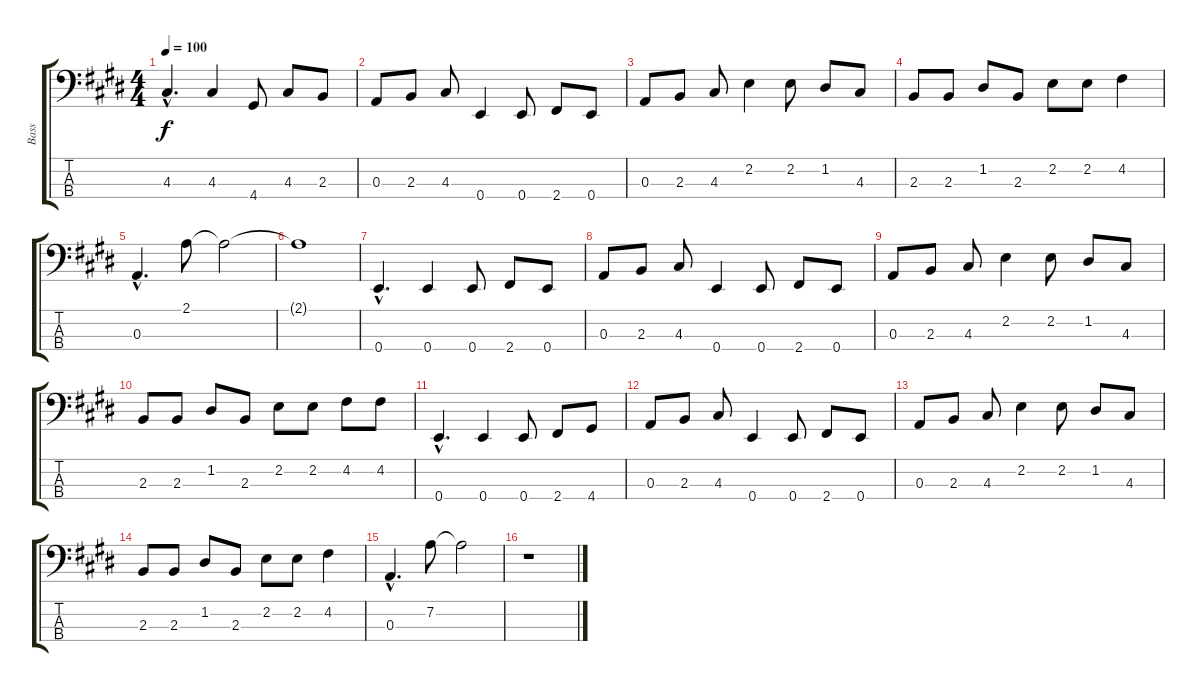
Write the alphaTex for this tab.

\track ("Bass" "Bass") {instrument slapbass1}
\staff {score tabs}
\tuning (G2 D2 A1 E1) {hide}
\ts (4 4)
\tempo 100
\clef f4
\ks e
4.3{hac}.4{d dy f} 4.3.4 4.4.8 4.3.8 2.3.8 |
0.3.8 2.3.8 4.3.8 0.4.4 0.4.8 2.4.8 0.4.8 |
0.3.8 2.3.8 4.3.8 2.2.4 2.2.8 1.2.8 4.3.8 |
2.3.8 2.3.8 1.2.8 2.3.8 2.2.8 2.2.8 4.2.4 |
0.3{hac}.4{d} 2.1.8 2.1{t}.2 |
2.1{t}.1 |
0.4{hac}.4{d} 0.4.4 0.4.8 2.4.8 0.4.8 |
0.3.8 2.3.8 4.3.8 0.4.4 0.4.8 2.4.8 0.4.8 |
0.3.8 2.3.8 4.3.8 2.2.4 2.2.8 1.2.8 4.3.8 |
2.3.8 2.3.8 1.2.8 2.3.8 2.2.8 2.2.8 4.2.8 4.2.8 |
0.4{hac}.4{d} 0.4.4 0.4.8 2.4.8 4.4.8 |
0.3.8 2.3.8 4.3.8 0.4.4 0.4.8 2.4.8 0.4.8 |
0.3.8 2.3.8 4.3.8 2.2.4 2.2.8 1.2.8 4.3.8 |
2.3.8 2.3.8 1.2.8 2.3.8 2.2.8 2.2.8 4.2.4 |
0.3{hac}.4{d} 7.2.8 7.2{t}.2 |
r.1
